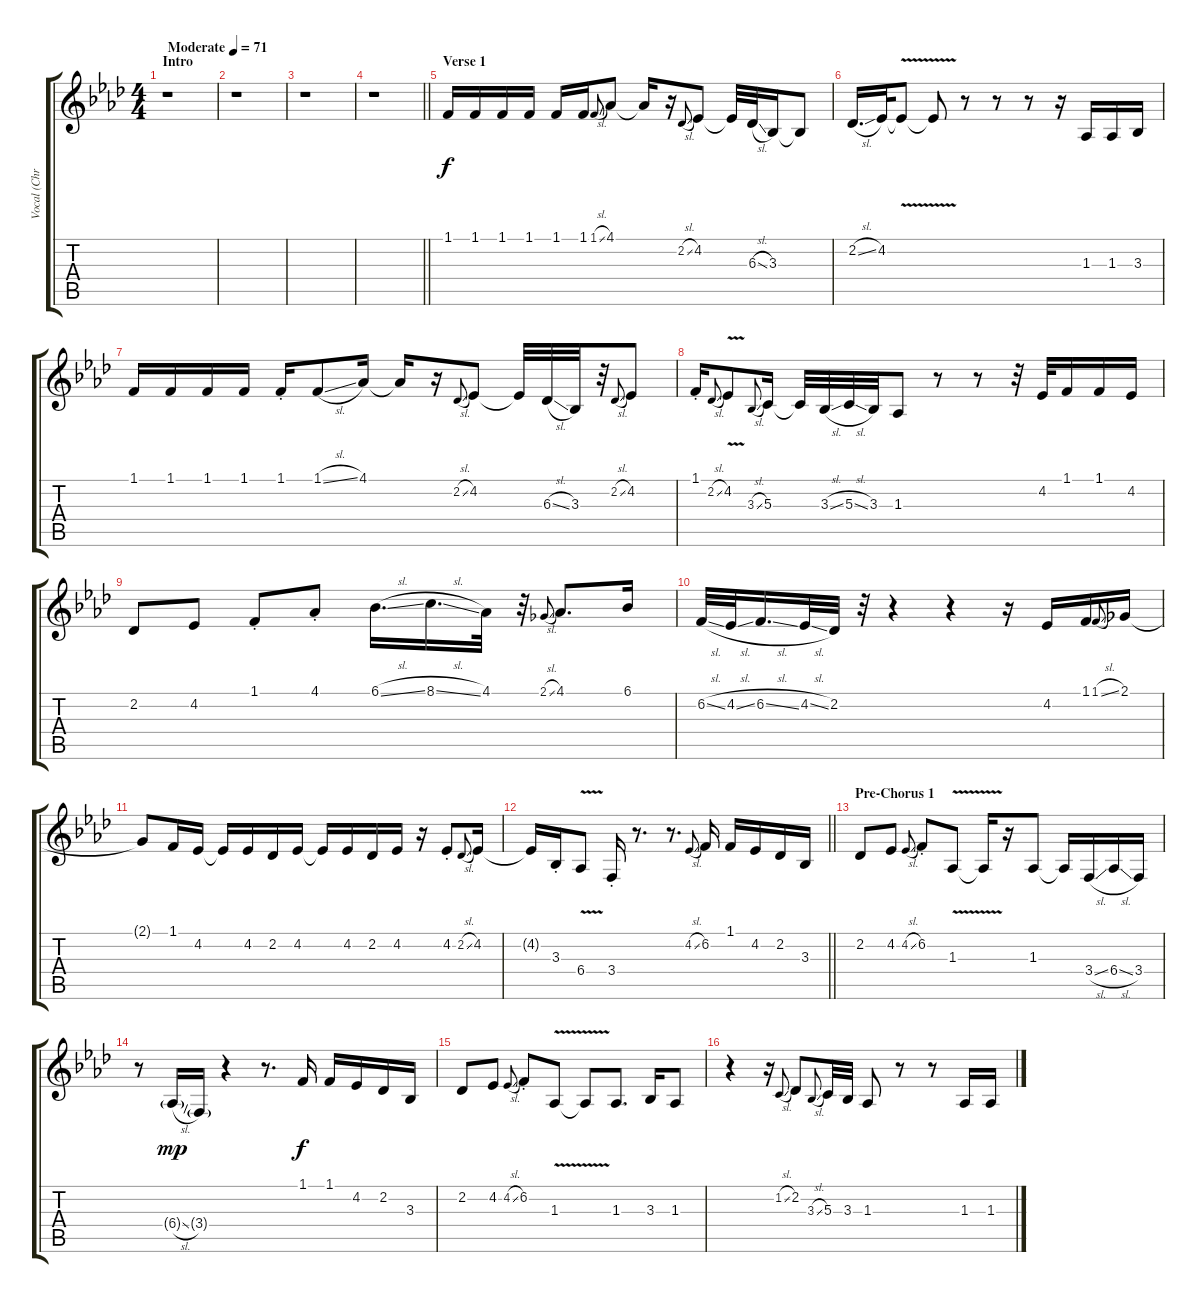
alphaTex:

\track ("Vocal (Chris)" "Vocal (Chr") {instrument clarinet}
\staff {score tabs}
\tuning (E4 B3 G3 D3 A2 E2) {hide}
\ts (4 4)
\section ("" "Intro")
\tempo (71 "Moderate")
\clef g2
\ks ab
r.1{dy f instrument clarinet} |
r.1 |
r.1 |
\barLineRight lightlight
r.1 |
\section ("" "Verse 1")
1.1.16{lyrics (0 "") lyrics (1 "") lyrics (2 "") lyrics (3 "") lyrics (4 "")} 1.1.16 1.1.16 1.1.16 1.1.16 1.1.16 1.1{sl}.8{gr onbeat} 4.1.8 4.1{t}.16 r.16 2.2{sl}.8{gr onbeat} 4.2.8 4.2{t}.32 6.3{sl}.32 3.3.16 3.3{t}.8 |
2.2{sl}.16{d} 4.2.32 4.2{v t}.8 4.2{t}.8 r.8 r.8 r.8 r.16 1.3.16 1.3.16 3.3.16 |
1.1.16 1.1.16 1.1.16 1.1.16 1.1{st}.16 1.1{sl}.8 4.1.16 4.1{t}.16 r.16 2.2{sl}.8{gr onbeat} 4.2.8 4.2{t}.32 6.3{sl}.32 3.3.32 r.32 2.2{sl}.8{gr onbeat} 4.2.8 |
1.1{st}.16 2.2{sl}.8{gr onbeat} 4.2{v}.8 3.3{sl}.8{gr onbeat} 5.3.16 5.3{t}.32 3.3{sl}.32 5.3{sl}.32 3.3.32 1.3.8 r.8 r.8 r.32 4.2.32 1.1.16 1.1.16 4.2.16 |
2.2.8 4.2.8 1.1{st}.8 4.1{st}.8 6.1{sl}.16{d} 8.1{sl}.16{d} 4.1.32 r.32 2.1{sl}.8{gr onbeat} 4.1.8{d} 6.1.16 |
6.2{sl}.32 4.2{sl}.32 6.2{sl}.16{d} 4.2{sl}.32 2.2.32 r.32 r.4 r.4 r.16 4.2.16 1.1.16 1.1{sl}.8{gr onbeat} 2.1.16 |
2.1{t}.8 1.1.16 4.2.16 4.2{t}.16 4.2.16 2.2.16 4.2.16 4.2{t}.16 4.2.16 2.2.16 4.2.16 r.16 4.2{st}.8 2.2{sl}.8{gr onbeat} 4.2.16 |
\barLineRight lightlight
4.2{t}.16 3.3{st}.16 6.4{v}.8 3.4{st}.16 r.8{d} r.8{d} 4.2{sl}.8{gr onbeat} 6.2.16 1.1.16 4.2.16 2.2.16 3.3.16 |
\section ("" "Pre-Chorus 1")
2.2.8 4.2.8 4.2{sl}.8{gr onbeat} 6.2{st}.8 1.3{v}.8 1.3{t}.16 r.16 1.3.8 1.3{t}.16 3.4{sl}.16 6.4{sl}.16 3.4.16 |
r.8 6.4{sl g}.16{dy mp} 3.4{g}.16 r.4 r.8{d} 1.1.16{dy f} 1.1.16 4.2.16 2.2.16 3.3.16 |
2.2.8 4.2.8 4.2{sl}.8{gr onbeat} 6.2{st}.8 1.3{v}.8 1.3{t}.8 1.3.8{d} 3.3.16 1.3.8 |
r.4 r.16 1.2{sl}.8{gr onbeat} 2.2.8 3.3{sl}.8{gr onbeat} 5.3.32 3.3.32 1.3.8 r.8 r.8 1.3.16 1.3.16
